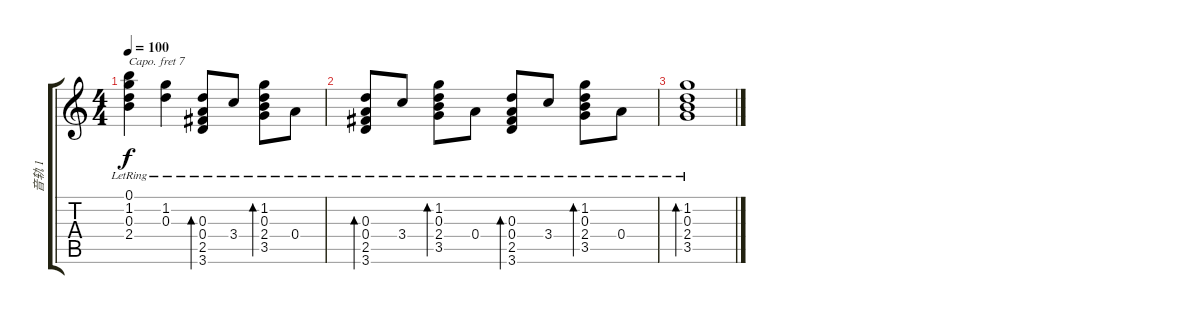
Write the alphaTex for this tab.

\track ("音轨 1" "音轨 1") {instrument acousticguitarsteel}
\staff {score tabs}
\capo 7
\tuning (E4 B3 G3 D3 A2 E2) {hide}
\ts (4 4)
\tempo 100
\clef g2
\ks c
(0.1{lr} 1.2{lr} 0.3{lr} 2.4{lr}).4{dy f} (1.2{lr} 0.3{lr}).4 (0.3{lr} 0.4{lr} 2.5{lr} 3.6{lr}).8{bd 30} 3.4{lr}.8 (1.2{lr} 0.3{lr} 2.4{lr} 3.5{lr}).8{bd 30} 0.4{lr}.8 |
(0.3{lr} 0.4{lr} 2.5{lr} 3.6{lr}).8{bd 30} 3.4{lr}.8 (1.2{lr} 0.3{lr} 2.4{lr} 3.5{lr}).8{bd 30} 0.4{lr}.8 (0.3{lr} 0.4{lr} 2.5{lr} 3.6{lr}).8{bd 30} 3.4{lr}.8 (1.2{lr} 0.3{lr} 2.4{lr} 3.5{lr}).8{bd 30} 0.4{lr}.8 |
(1.2{lr} 0.3{lr} 2.4{lr} 3.5{lr}).1{bd 60}
